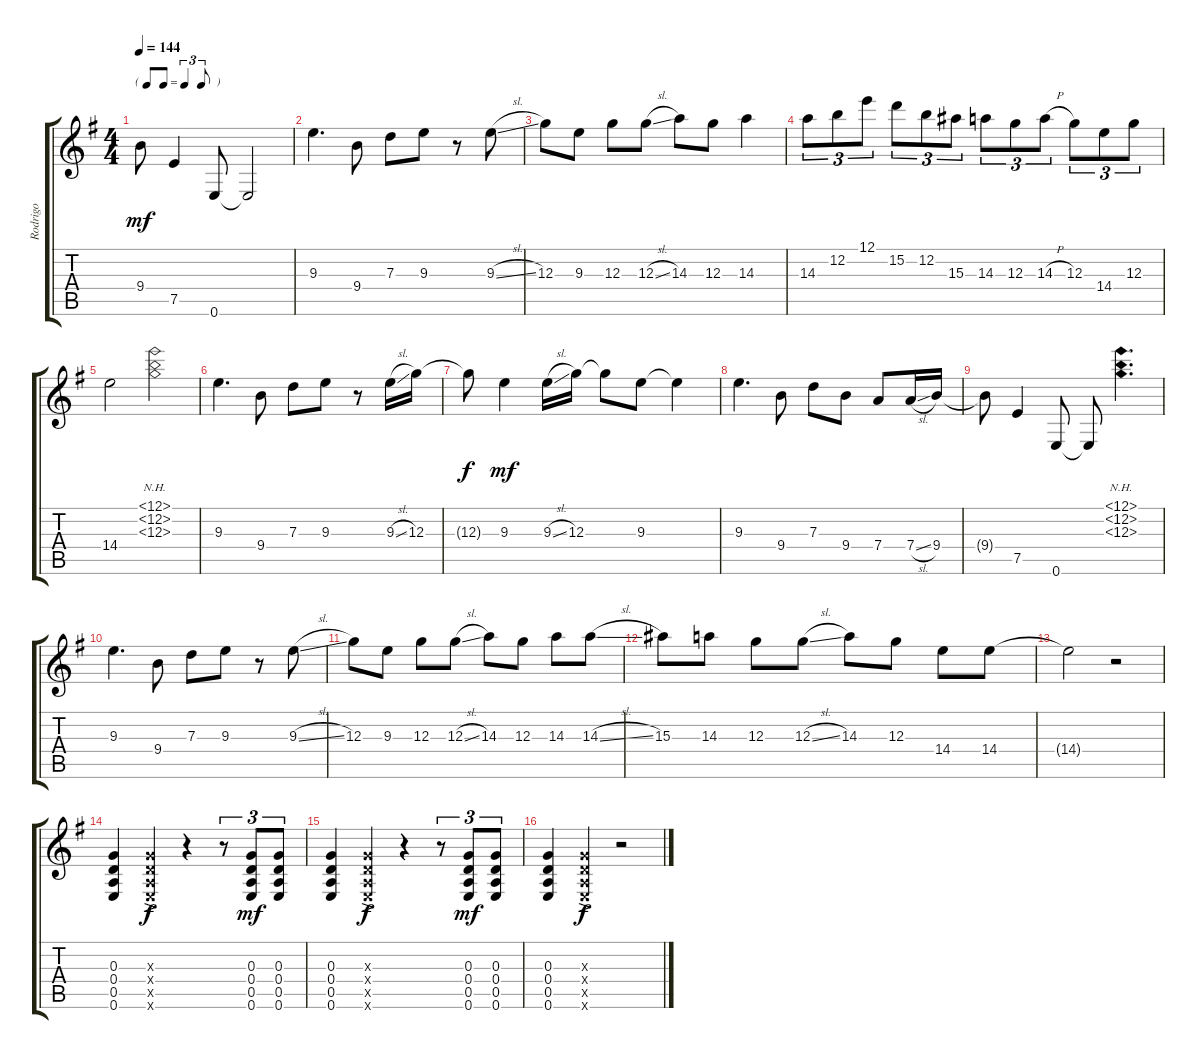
\track ("Rodrigo" "Rodrigo") {instrument acousticguitarnylon}
\staff {score tabs}
\tuning (E4 B3 G3 D3 A2 E2) {hide}
\ts (4 4)
\tf triplet8th
\tempo 144
\clef g2
\ks g
9.4{t}.8{dy mf} 7.5.4 0.6.8 0.6{t}.2 |
9.3.4{d} 9.4.8 7.3.8 9.3.8 r.8 9.3{sl}.8 |
12.3.8 9.3.8 12.3.8 12.3{sl}.8 14.3.8 12.3.8 14.3.4 |
14.3.8{tu (3 2)} 12.2.8{tu (3 2)} 12.1.8{tu (3 2)} 15.2.8{tu (3 2)} 12.2.8{tu (3 2)} 15.3.8{tu (3 2)} 14.3.8{tu (3 2)} 12.3.8{tu (3 2)} 14.3{h}.8{tu (3 2)} 12.3.8{tu (3 2)} 14.4.8{tu (3 2)} 12.3.8{tu (3 2)} |
14.4.2 (12.1{nh} 12.2{nh} 12.3{nh}).2 |
9.3.4{d} 9.4.8 7.3.8 9.3.8 r.8 9.3{sl}.16 12.3.16 |
12.3{t}.8{dy f} 9.3.4{dy mf} 9.3{sl}.16 12.3.16 12.3{t}.8 9.3.8 9.3{t}.4 |
9.3.4{d} 9.4.8 7.3.8 9.4.8 7.4.8 7.4{sl}.16 9.4.16 |
9.4{t}.8 7.5.4 0.6.8 0.6{t}.8 (12.1{nh} 12.2{nh} 12.3{nh}).4{d} |
9.3.4{d} 9.4.8 7.3.8 9.3.8 r.8 9.3{sl}.8 |
12.3.8 9.3.8 12.3.8 12.3{sl}.8 14.3.8 12.3.8 14.3.8 14.3{sl}.8 |
15.3.8 14.3.8 12.3.8 12.3{sl}.8 14.3.8 12.3.8 14.4.8 14.4.8 |
14.4{t}.2 r.2 |
(0.3 0.4 0.5 0.6).4 (0.3{ac x} 0.4{ac x} 0.5{ac x} 0.6{ac x}).4{dy f} r.4 r.8{tu (3 2)} (0.3 0.4 0.5 0.6).8{tu (3 2) dy mf} (0.3 0.4 0.5 0.6).8{tu (3 2)} |
(0.3 0.4 0.5 0.6).4 (0.3{ac x} 0.4{ac x} 0.5{ac x} 0.6{ac x}).4{dy f} r.4 r.8{tu (3 2)} (0.3 0.4 0.5 0.6).8{tu (3 2) dy mf} (0.3 0.4 0.5 0.6).8{tu (3 2)} |
(0.3 0.4 0.5 0.6).4 (0.3{ac x} 0.4{ac x} 0.5{ac x} 0.6{ac x}).4{dy f} r.2
